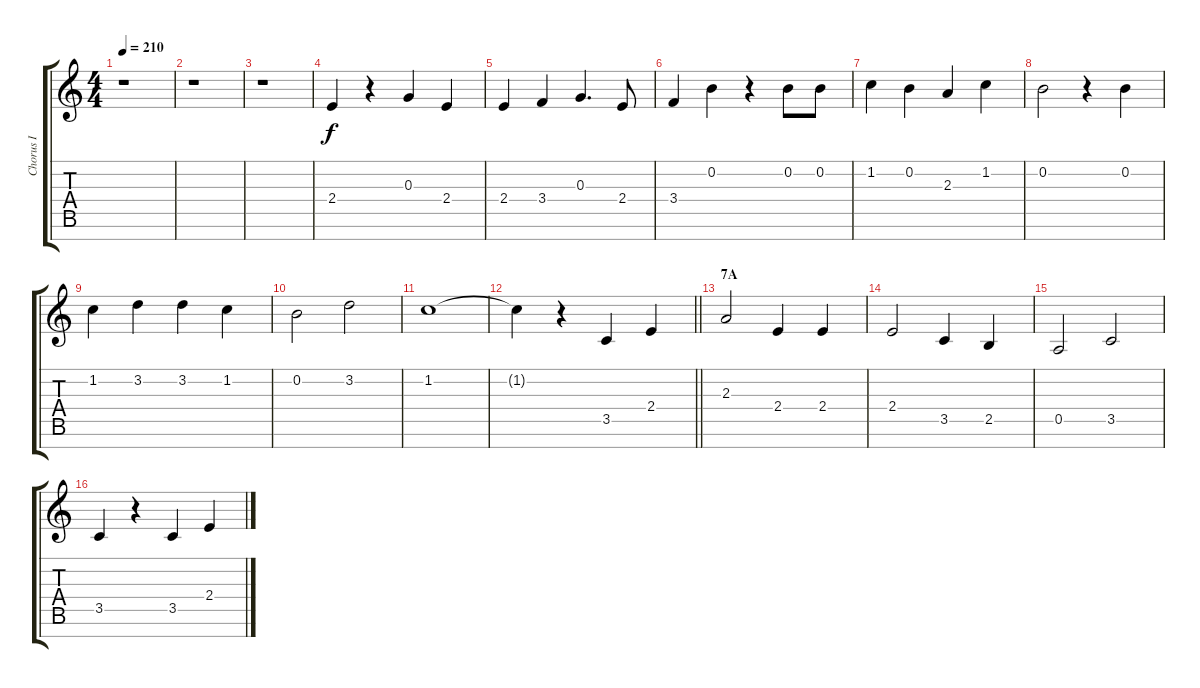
\track ("Chorus I" "Chorus I") {instrument voiceoohs}
\staff {score tabs}
\tuning (E5 B4 G4 D4 A3 E3 B2) {hide}
\ts (4 4)
\tempo 210
\clef g2
\ks c
r.1{dy f} |
r.1 |
r.1 |
2.4.4 r.4 0.3.4 2.4.4 |
2.4.4 3.4.4 0.3.4{d} 2.4.8 |
3.4.4 0.2.4 r.4 0.2.8 0.2.8 |
1.2.4 0.2.4 2.3.4 1.2.4 |
0.2.2 r.4 0.2.4 |
1.2.4 3.2.4 3.2.4 1.2.4 |
0.2.2 3.2.2 |
1.2.1 |
\barLineRight lightlight
1.2{t}.4 r.4 3.5.4 2.4.4 |
\section ("" "7A")
2.3.2 2.4.4 2.4.4 |
2.4.2 3.5.4 2.5.4 |
0.5.2 3.5.2 |
3.5.4 r.4 3.5.4 2.4.4
